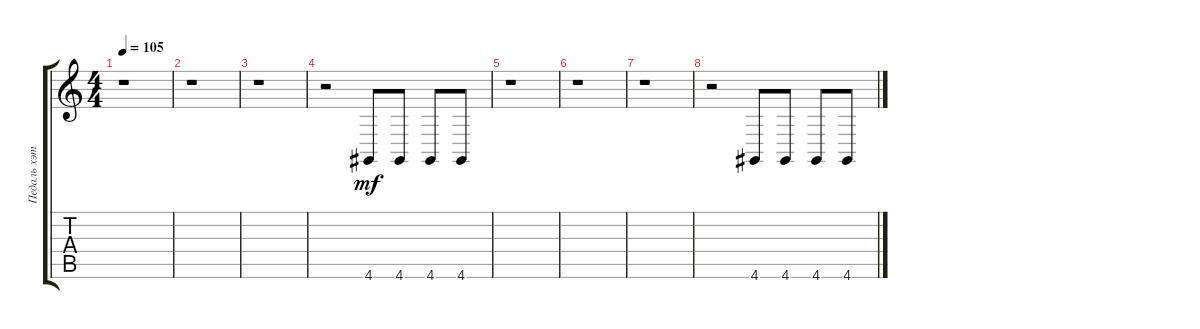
\track ("Педаль хэт" "Педаль хэт") {instrument acousticgrandpiano}
\staff {score tabs}
\tuning (E4 B3 G3 D3 A2 E2) {hide}
\ts (4 4)
\tempo 105
\clef g2
\ks c
r.1{dy mf} |
r.1 |
r.1 |
r.2 4.6.8 4.6.8 4.6.8 4.6.8 |
r.1 |
r.1 |
r.1 |
r.2 4.6.8 4.6.8 4.6.8 4.6.8
